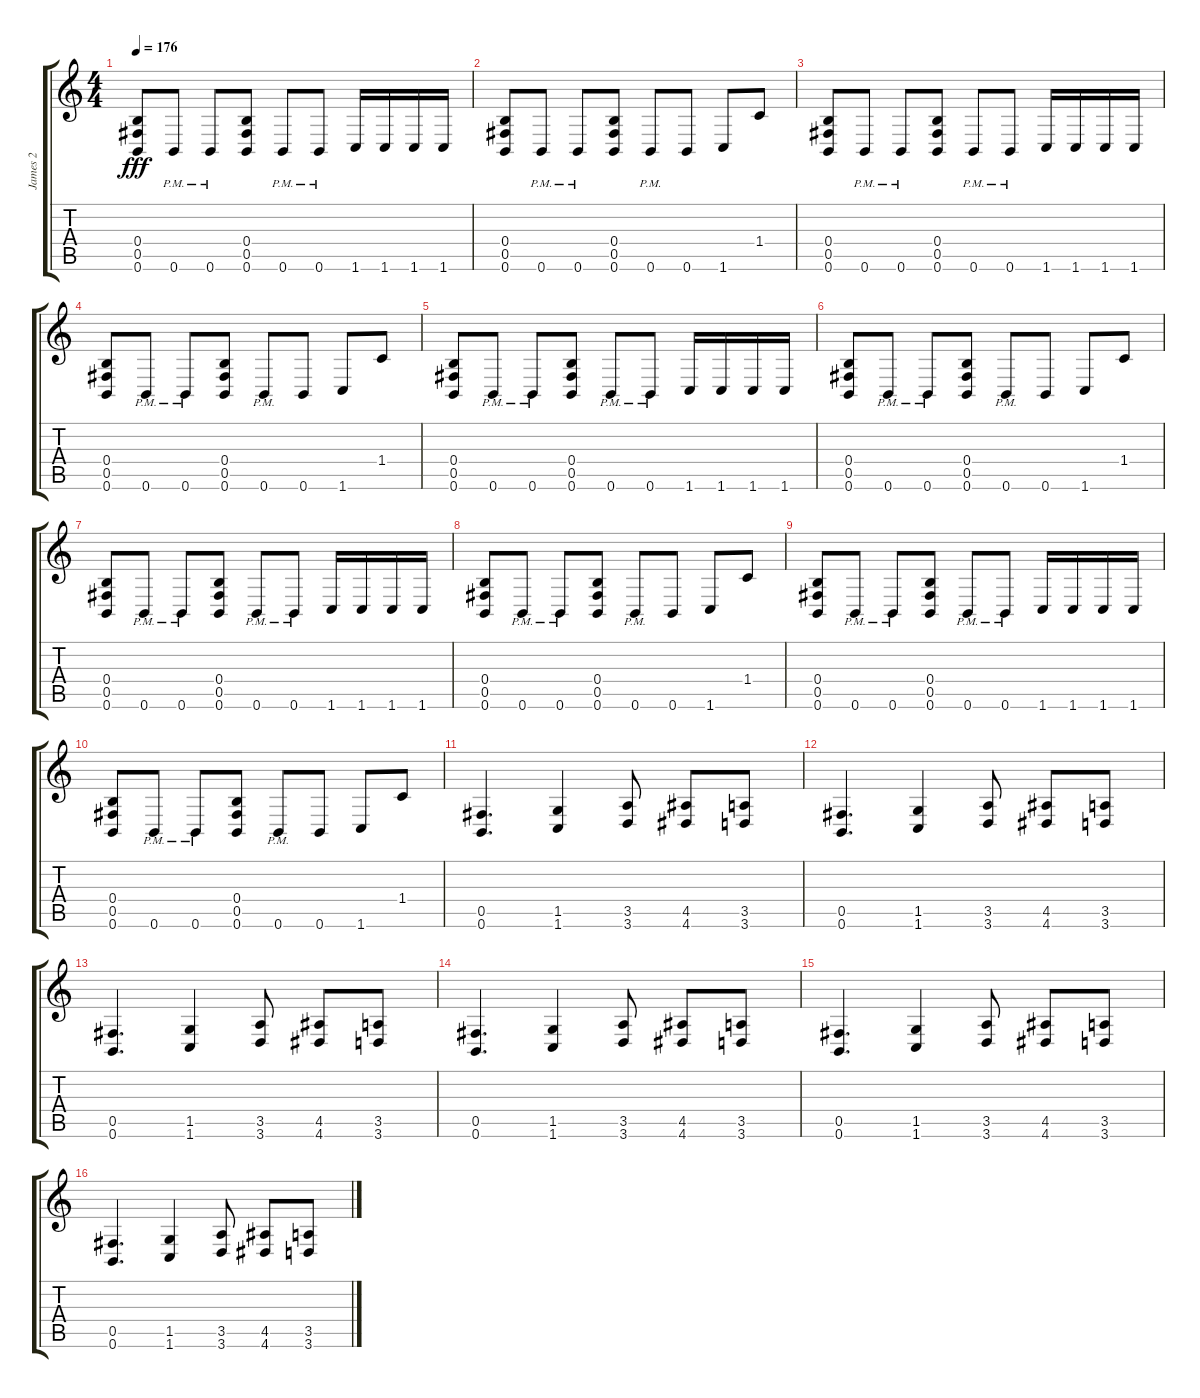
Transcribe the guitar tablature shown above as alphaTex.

\track ("James 2" "James 2") {instrument overdrivenguitar}
\staff {score tabs}
\tuning (Db4 Ab3 E3 B2 Gb2 B1) {hide}
\ts (4 4)
\tempo 176
\clef g2
\ks c
(0.4 0.5 0.6).8{dy fff} 0.6{pm}.8 0.6{pm}.8 (0.4 0.5 0.6).8 0.6{pm}.8 0.6{pm}.8 1.6.16 1.6.16 1.6.16 1.6.16 |
(0.4 0.5 0.6).8 0.6{pm}.8 0.6{pm}.8 (0.4 0.5 0.6).8 0.6{pm}.8 0.6.8 1.6.8 1.4.8 |
(0.4 0.5 0.6).8 0.6{pm}.8 0.6{pm}.8 (0.4 0.5 0.6).8 0.6{pm}.8 0.6{pm}.8 1.6.16 1.6.16 1.6.16 1.6.16 |
(0.4 0.5 0.6).8 0.6{pm}.8 0.6{pm}.8 (0.4 0.5 0.6).8 0.6{pm}.8 0.6.8 1.6.8 1.4.8 |
(0.4 0.5 0.6).8 0.6{pm}.8 0.6{pm}.8 (0.4 0.5 0.6).8 0.6{pm}.8 0.6{pm}.8 1.6.16 1.6.16 1.6.16 1.6.16 |
(0.4 0.5 0.6).8 0.6{pm}.8 0.6{pm}.8 (0.4 0.5 0.6).8 0.6{pm}.8 0.6.8 1.6.8 1.4.8 |
(0.4 0.5 0.6).8 0.6{pm}.8 0.6{pm}.8 (0.4 0.5 0.6).8 0.6{pm}.8 0.6{pm}.8 1.6.16 1.6.16 1.6.16 1.6.16 |
(0.4 0.5 0.6).8 0.6{pm}.8 0.6{pm}.8 (0.4 0.5 0.6).8 0.6{pm}.8 0.6.8 1.6.8 1.4.8 |
(0.4 0.5 0.6).8 0.6{pm}.8 0.6{pm}.8 (0.4 0.5 0.6).8 0.6{pm}.8 0.6{pm}.8 1.6.16 1.6.16 1.6.16 1.6.16 |
(0.4 0.5 0.6).8 0.6{pm}.8 0.6{pm}.8 (0.4 0.5 0.6).8 0.6{pm}.8 0.6.8 1.6.8 1.4.8 |
(0.5 0.6).4{d} (1.5 1.6).4 (3.5 3.6).8 (4.5 4.6).8 (3.5 3.6).8 |
(0.5 0.6).4{d} (1.5 1.6).4 (3.5 3.6).8 (4.5 4.6).8 (3.5 3.6).8 |
(0.5 0.6).4{d} (1.5 1.6).4 (3.5 3.6).8 (4.5 4.6).8 (3.5 3.6).8 |
(0.5 0.6).4{d} (1.5 1.6).4 (3.5 3.6).8 (4.5 4.6).8 (3.5 3.6).8 |
(0.5 0.6).4{d} (1.5 1.6).4 (3.5 3.6).8 (4.5 4.6).8 (3.5 3.6).8 |
(0.5 0.6).4{d} (1.5 1.6).4 (3.5 3.6).8 (4.5 4.6).8 (3.5 3.6).8
